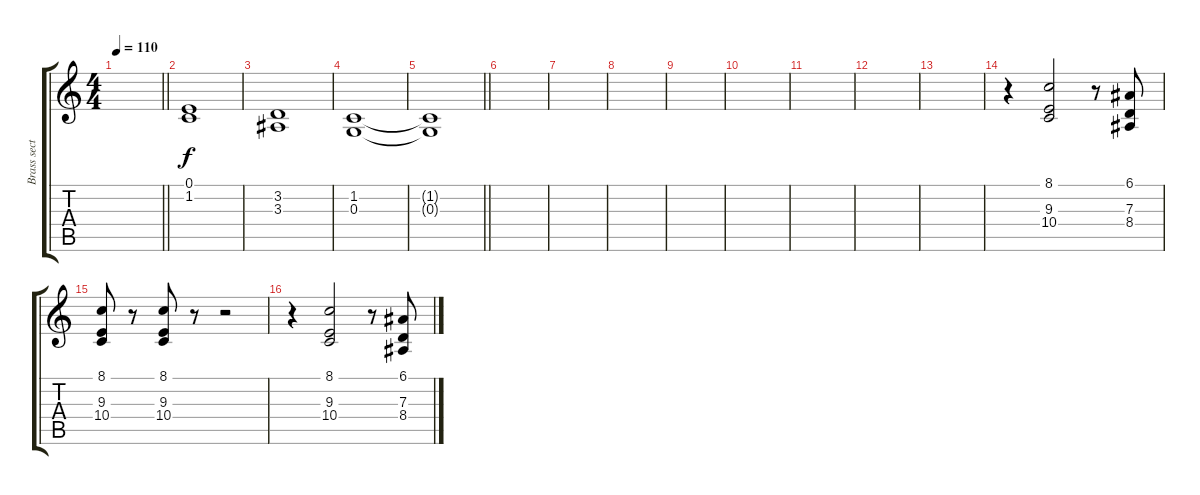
\track ("Brass section" "Brass sect") {instrument brasssection}
\staff {score tabs}
\tuning (E4 B3 G3 D3 A2 Eb2) {hide}
\ts (4 4)
\tempo 110
\clef g2
\barLineRight lightlight
\ks c
|
(0.1 1.2).1 |
(3.2 3.3).1 |
(1.2 0.3).1 |
\barLineRight lightlight
(1.2{t} 0.3{t}).1 |
|
|
|
|
|
|
|
|
r.4 (8.1 9.3 10.4).2 r.8 (6.1 7.3 8.4).8 |
(8.1 9.3 10.4).8 r.8 (8.1 9.3 10.4).8 r.8 r.2 |
r.4 (8.1 9.3 10.4).2 r.8 (6.1 7.3 8.4).8
